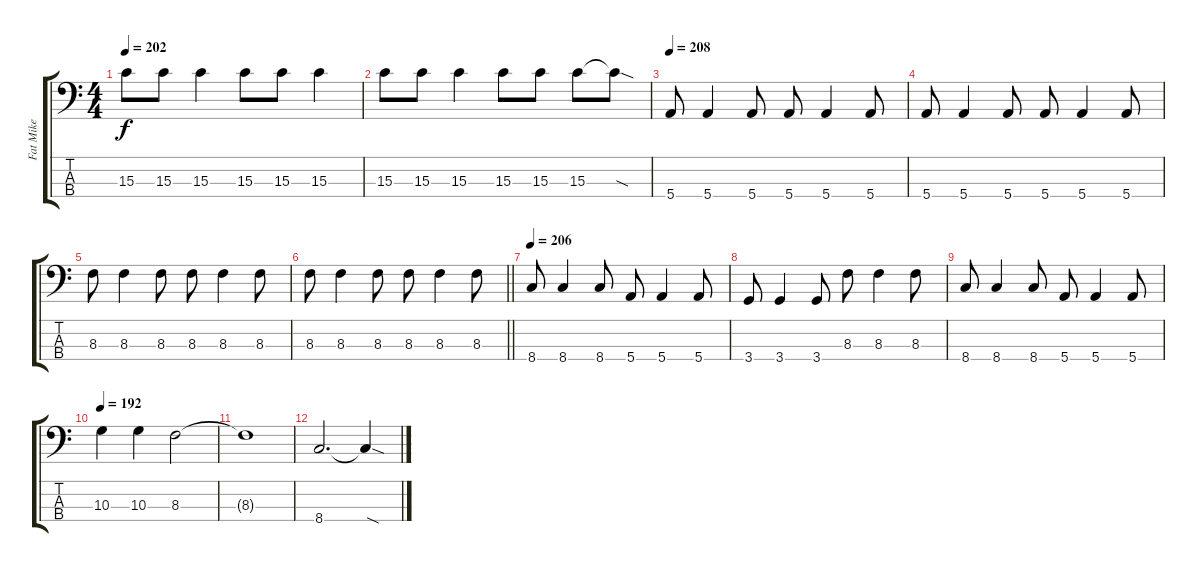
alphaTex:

\track ("Fat Mike" "Fat Mike") {instrument electricbasspick}
\staff {score tabs}
\tuning (G2 D2 A1 E1) {hide}
\ts (4 4)
\tempo 202
\clef f4
\ks c
15.3.8{dy f} 15.3.8 15.3.4 15.3.8 15.3.8 15.3.4 |
15.3.8 15.3.8 15.3.4 15.3.8 15.3.8 15.3.8 15.3{sod t}.8 |
\tempo 208
5.4.8 5.4.4 5.4.8 5.4.8 5.4.4 5.4.8 |
5.4.8 5.4.4 5.4.8 5.4.8 5.4.4 5.4.8 |
8.3.8 8.3.4 8.3.8 8.3.8 8.3.4 8.3.8 |
\barLineRight lightlight
8.3.8 8.3.4 8.3.8 8.3.8 8.3.4 8.3.8 |
\section ("" "")
\tempo 206
8.4.8 8.4.4 8.4.8 5.4.8 5.4.4 5.4.8 |
3.4.8 3.4.4 3.4.8 8.3.8 8.3.4 8.3.8 |
8.4.8 8.4.4 8.4.8 5.4.8 5.4.4 5.4.8 |
\tempo 192
10.3.4 10.3.4 8.3.2 |
8.3{t}.1 |
8.4.2{d} 8.4{sod t}.4
